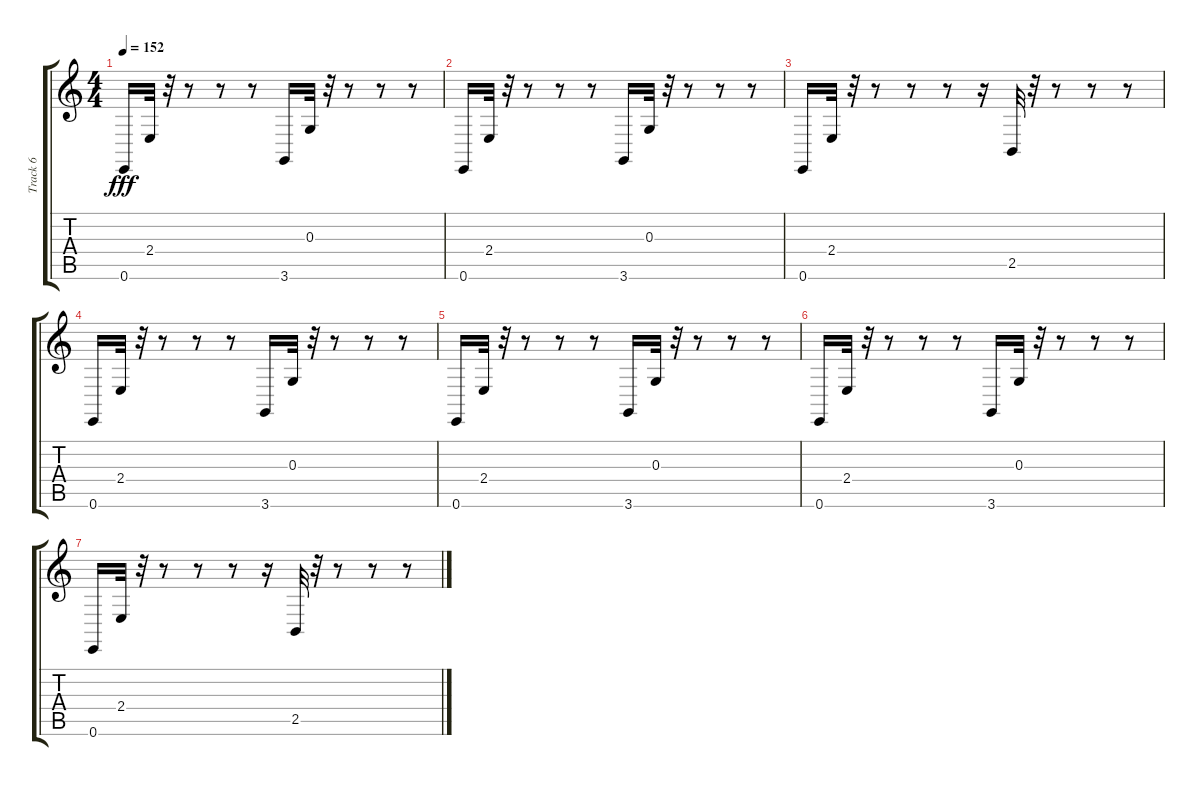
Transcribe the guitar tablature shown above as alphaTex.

\track ("Track 6" "Track 6") {instrument electricgrandpiano}
\staff {score tabs}
\tuning (E4 B3 G3 D3 A2 E2) {hide}
\ts (4 4)
\tempo 152
\clef g2
\ks c
0.6.16{dy fff} 2.4.32 r.32 r.8 r.8 r.8 3.6.16 0.3.32 r.32 r.8 r.8 r.8 |
0.6.16 2.4.32 r.32 r.8 r.8 r.8 3.6.16 0.3.32 r.32 r.8 r.8 r.8 |
0.6.16 2.4.32 r.32 r.8 r.8 r.8 r.16 2.5.32 r.32 r.8 r.8 r.8 |
0.6.16 2.4.32 r.32 r.8 r.8 r.8 3.6.16 0.3.32 r.32 r.8 r.8 r.8 |
0.6.16 2.4.32 r.32 r.8 r.8 r.8 3.6.16 0.3.32 r.32 r.8 r.8 r.8 |
0.6.16 2.4.32 r.32 r.8 r.8 r.8 3.6.16 0.3.32 r.32 r.8 r.8 r.8 |
0.6.16 2.4.32 r.32 r.8 r.8 r.8 r.16 2.5.32 r.32 r.8 r.8 r.8
